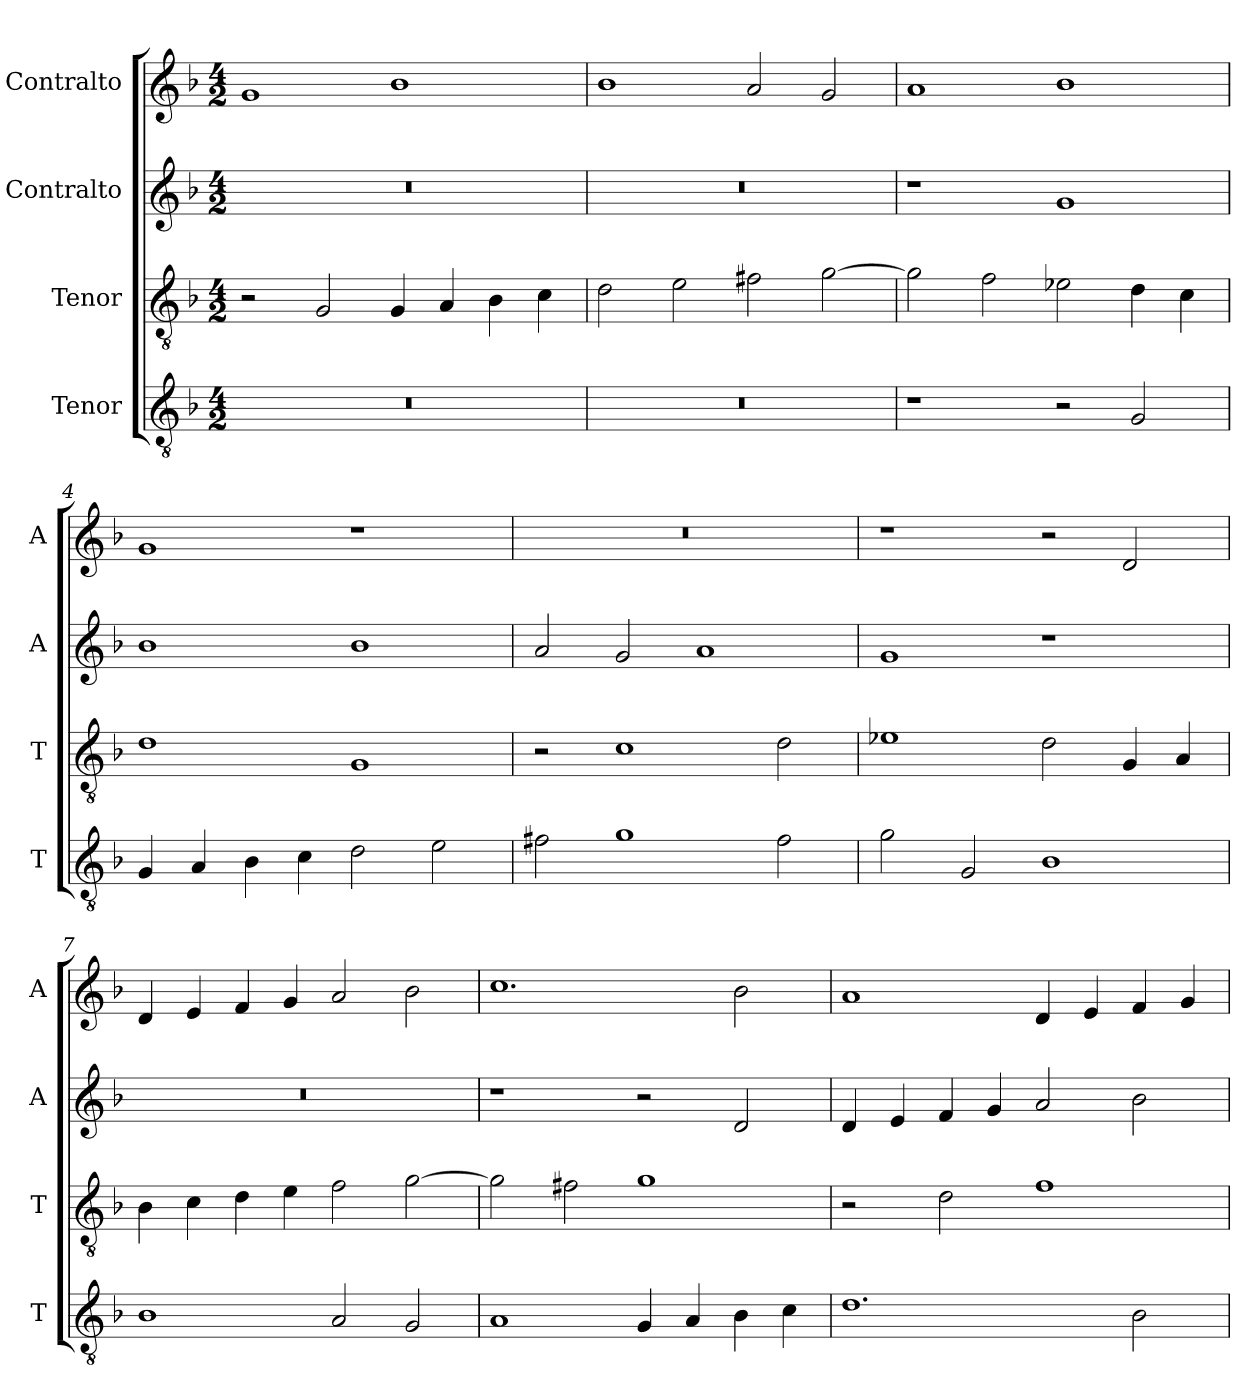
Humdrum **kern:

**kern	**kern	**kern	**kern
*part4	*part3	*part2	*part1
*staff4	*staff3	*staff2	*staff1
*I"Tenor	*I"Tenor	*I"Contralto	*I"Contralto
*I'T	*I'T	*I'A	*I'A
*clefGv2	*clefGv2	*clefG2	*clefG2
*k[b-]	*k[b-]	*k[b-]	*k[b-]
*G:dor	*G:dor	*G:dor	*G:dor
*M4/2	*M4/2	*M4/2	*M4/2
=1	=1	=1	=1
0r	2r	0r	1g
.	2G	.	.
.	4G	.	1b-
.	4A	.	.
.	4B-	.	.
.	4c	.	.
=2	=2	=2	=2
0r	2d	0r	1b-
.	2e	.	.
.	2f#X	.	2a
.	[2g	.	2g
=3	=3	=3	=3
1r	2g]	1r	1a
.	2f	.	.
2r	2e-X	1g	1b-
2G	4d	.	.
.	4c	.	.
=4	=4	=4	=4
4G	1d	1b-	1g
4A	.	.	.
4B-	.	.	.
4c	.	.	.
2d	1G	1b-	1r
2e	.	.	.
=5	=5	=5	=5
2f#X	2r	2a	0r
1g	1c	2g	.
.	.	1a	.
2f#	2d	.	.
=6	=6	=6	=6
2g	1e-X	1g	1r
2G	.	.	.
1B-	2d	1r	2r
.	4G	.	2d
.	4A	.	.
=7	=7	=7	=7
1B-	4B-	0r	4d
.	4c	.	4e
.	4d	.	4f
.	4e	.	4g
2A	2f	.	2a
2G	[2g	.	2b-
=8	=8	=8	=8
1A	2g]	1r	1.cc
.	2f#X	.	.
4G	1g	2r	.
4A	.	.	.
4B-	.	2d	2b-
4c	.	.	.
=9	=9	=9	=9
1.d	2r	4d	1a
.	.	4e	.
.	2d	4f	.
.	.	4g	.
.	1f	2a	4d
.	.	.	4e
2B-	.	2b-	4f
.	.	.	4g
=	=	=	=
*-	*-	*-	*-
